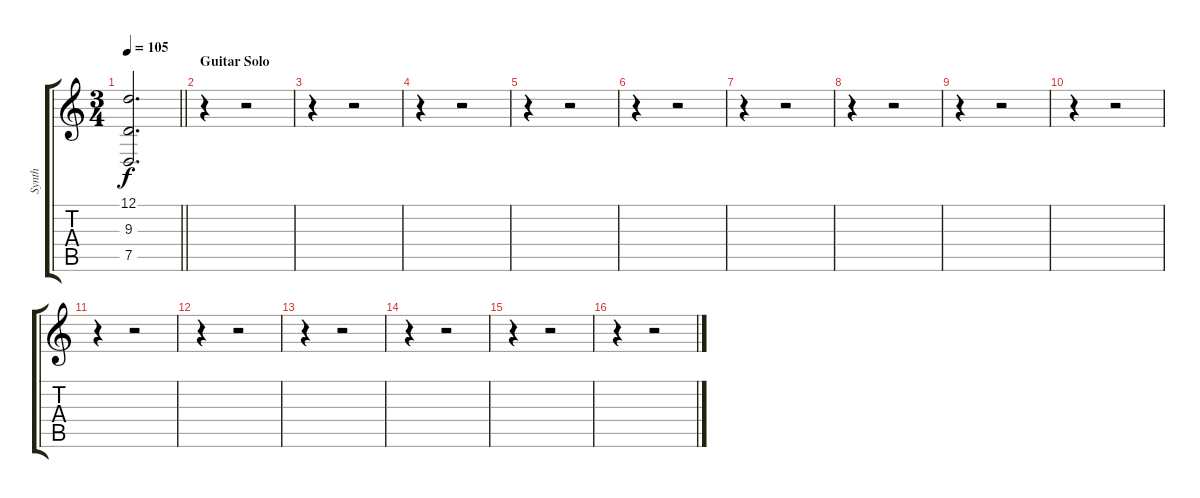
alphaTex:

\track ("Synth" "Synth") {instrument synthstrings2}
\staff {score tabs}
\tuning (D4 A3 F3 C3 G2 D2) {hide}
\ts (3 4)
\tempo 105
\clef g2
\barLineRight lightlight
\ks c
(12.1{t} 9.3{t} 7.5{t}).2{d dy f} |
\section ("" "Guitar Solo")
r.4 r.2 |
r.4 r.2 |
r.4 r.2 |
r.4 r.2 |
r.4 r.2 |
r.4 r.2 |
r.4 r.2 |
r.4 r.2 |
r.4 r.2 |
r.4 r.2 |
r.4 r.2 |
r.4 r.2 |
r.4 r.2 |
r.4 r.2 |
r.4 r.2
